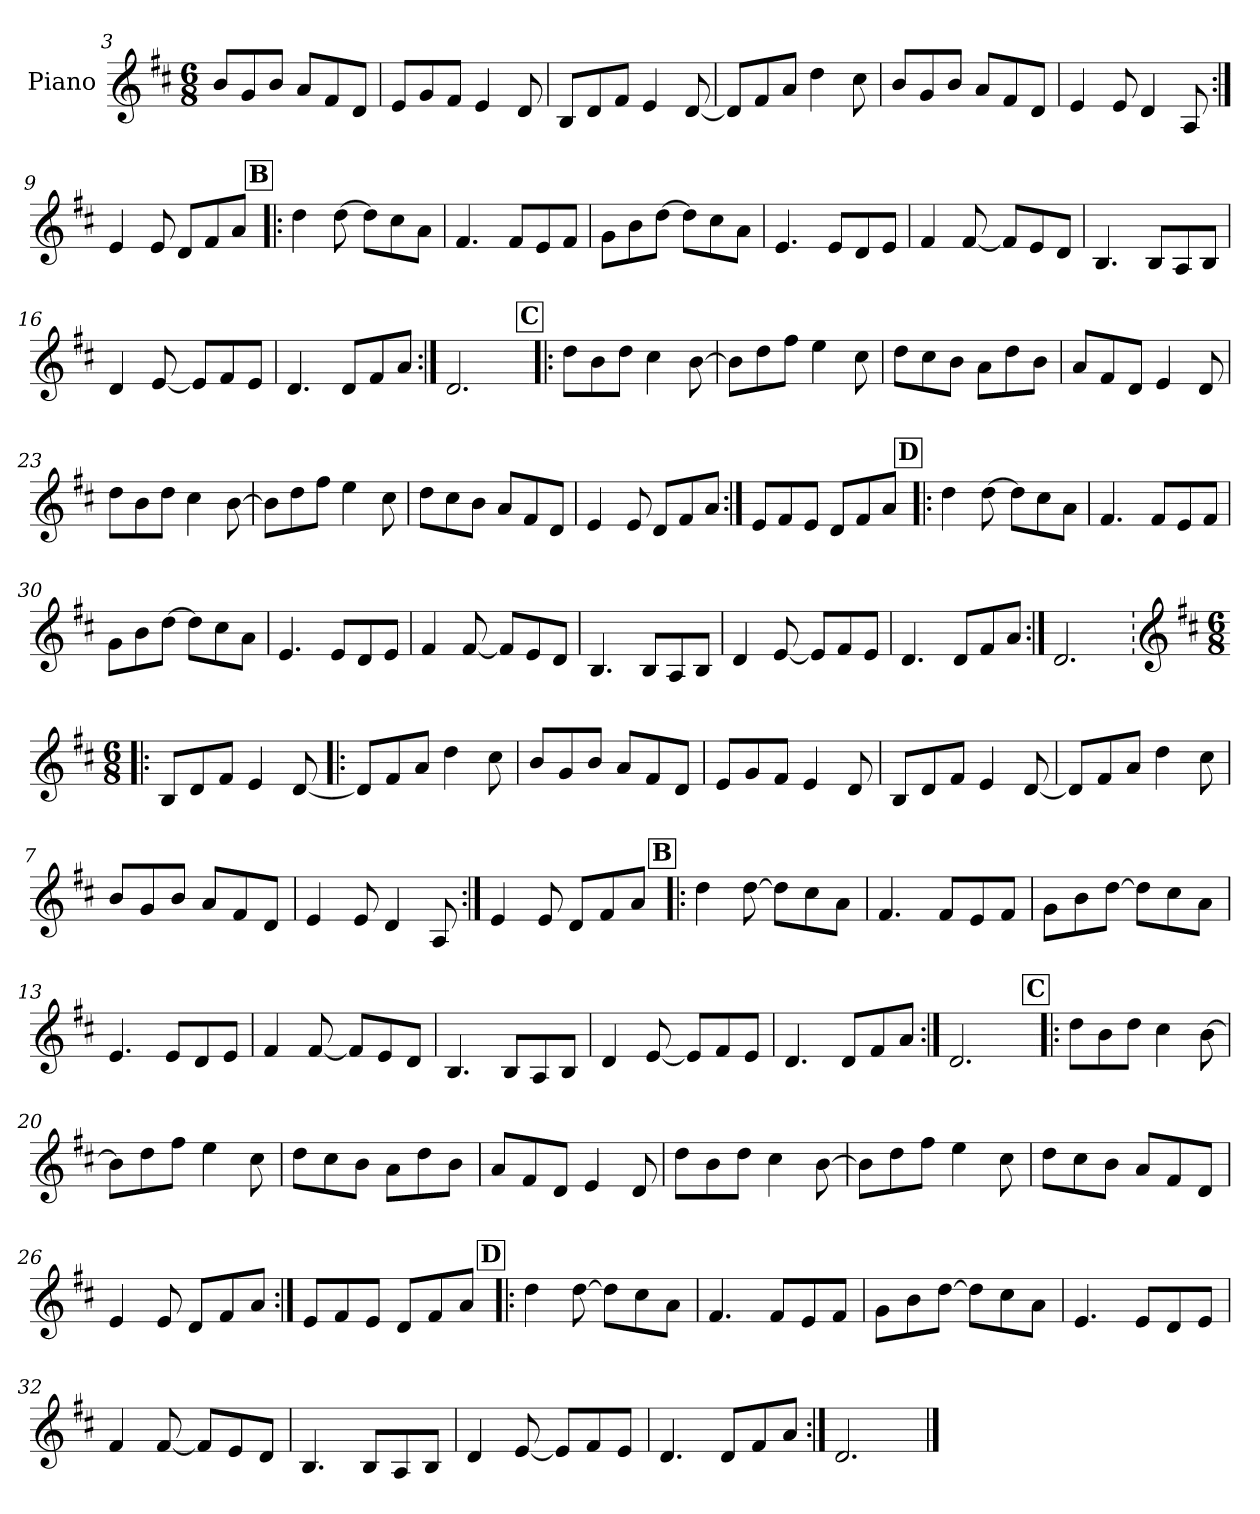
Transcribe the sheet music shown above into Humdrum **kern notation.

**kern
*part1
*staff1
*I"Piano
*I'Pno.
*clefG2
*k[f#c#]
*M6/8
=3
8b/L
8g/
8b/J
8a/L
8f#/
8d/J
=4
8e/L
8g/
8f#/J
4e/
8d/
!!LO:LB:g=z
=5
8B/L
8d/
8f#/J
4e/
[8d/
=6
8d/L]
8f#/
8a/J
4dd\
8cc#\
=7
8b/L
8g/
8b/J
8a/L
8f#/
8d/J
=8
4e/
8e/
4d/
8A/
=9:|!
4e/
8e/
8d/L
8f#/
8a/J
!!LO:LB:g=z
!!LO:REH:place=s1:a:B:fs=14:t=B
=10!|:
4dd\
[8dd\
8dd\L]
8cc#\
8a\J
=11
4.f#/
8f#/L
8e/
8f#/J
=12
8g\L
8b\
[8dd\J
8dd\L]
8cc#\
8a\J
=13
4.e/
8e/L
8d/
8e/J
!!LO:LB:g=z
=14
4f#/
[8f#/
8f#/L]
8e/
8d/J
=15
4.B/
8B/L
8A/
8B/J
=16
4d/
[8e/
8e/L]
8f#/
8e/J
=17
4.d/
8d/L
8f#/
8a/J
=18:|!
2.d/
!!LO:LB:g=z
!!LO:REH:place=s1:a:B:fs=14:t=C
=19!|:
8dd\L
8b\
8dd\J
4cc#\
[8b\
=20
8b\L]
8dd\
8ff#\J
4ee\
8cc#\
=21
8dd\L
8cc#\
8b\J
8a\L
8dd\
8b\J
=22
8a/L
8f#/
8d/J
4e/
8d/
!!LO:LB:g=z
=23
8dd\L
8b\
8dd\J
4cc#\
[8b\
=24
8b\L]
8dd\
8ff#\J
4ee\
8cc#\
=25
8dd\L
8cc#\
8b\J
8a/L
8f#/
8d/J
=26
4e/
8e/
8d/L
8f#/
8a/J
=27:|!
8e/L
8f#/
8e/J
8d/L
8f#/
8a/J
!!LO:LB:g=z
!!LO:REH:place=s1:a:B:fs=14:t=D
=28!|:
4dd\
[8dd\
8dd\L]
8cc#\
8a\J
=29
4.f#/
8f#/L
8e/
8f#/J
=30
8g\L
8b\
[8dd\J
8dd\L]
8cc#\
8a\J
=31
4.e/
8e/L
8d/
8e/J
!!LO:LB:g=z
=32
4f#/
[8f#/
8f#/L]
8e/
8d/J
=33
4.B/
8B/L
8A/
8B/J
=34
4d/
[8e/
8e/L]
8f#/
8e/J
=35
4.d/
8d/L
8f#/
8a/J
=36:|!
2.d/
=1|!:
!!LO:REH:place=s1:a:B:fs=14:t=A
*clefG2
*k[f#c#]
*M6/8
*MM198
8B/L
8d/
8f#/J
4e/
[8d/
=2
8d/L]
8f#/
8a/J
4dd\
8cc#\
=3
8b/L
8g/
8b/J
8a/L
8f#/
8d/J
=4
8e/L
8g/
8f#/J
4e/
8d/
!!LO:LB:g=z
=5
8B/L
8d/
8f#/J
4e/
[8d/
=6
8d/L]
8f#/
8a/J
4dd\
8cc#\
=7
8b/L
8g/
8b/J
8a/L
8f#/
8d/J
=8
4e/
8e/
4d/
8A/
=9:|!
4e/
8e/
8d/L
8f#/
8a/J
!!LO:LB:g=z
!!LO:REH:place=s1:a:B:fs=14:t=B
=10!|:
4dd\
[8dd\
8dd\L]
8cc#\
8a\J
=11
4.f#/
8f#/L
8e/
8f#/J
=12
8g\L
8b\
[8dd\J
8dd\L]
8cc#\
8a\J
=13
4.e/
8e/L
8d/
8e/J
!!LO:LB:g=z
=14
4f#/
[8f#/
8f#/L]
8e/
8d/J
=15
4.B/
8B/L
8A/
8B/J
=16
4d/
[8e/
8e/L]
8f#/
8e/J
=17
4.d/
8d/L
8f#/
8a/J
=18:|!
2.d/
!!LO:LB:g=z
!!LO:REH:place=s1:a:B:fs=14:t=C
=19!|:
8dd\L
8b\
8dd\J
4cc#\
[8b\
=20
8b\L]
8dd\
8ff#\J
4ee\
8cc#\
=21
8dd\L
8cc#\
8b\J
8a\L
8dd\
8b\J
=22
8a/L
8f#/
8d/J
4e/
8d/
!!LO:LB:g=z
=23
8dd\L
8b\
8dd\J
4cc#\
[8b\
=24
8b\L]
8dd\
8ff#\J
4ee\
8cc#\
=25
8dd\L
8cc#\
8b\J
8a/L
8f#/
8d/J
=26
4e/
8e/
8d/L
8f#/
8a/J
=27:|!
8e/L
8f#/
8e/J
8d/L
8f#/
8a/J
!!LO:LB:g=z
!!LO:REH:place=s1:a:B:fs=14:t=D
=28!|:
4dd\
[8dd\
8dd\L]
8cc#\
8a\J
=29
4.f#/
8f#/L
8e/
8f#/J
=30
8g\L
8b\
[8dd\J
8dd\L]
8cc#\
8a\J
=31
4.e/
8e/L
8d/
8e/J
!!LO:LB:g=z
=32
4f#/
[8f#/
8f#/L]
8e/
8d/J
=33
4.B/
8B/L
8A/
8B/J
=34
4d/
[8e/
8e/L]
8f#/
8e/J
=35
4.d/
8d/L
8f#/
8a/J
=36:|!
2.d/
==
*-
